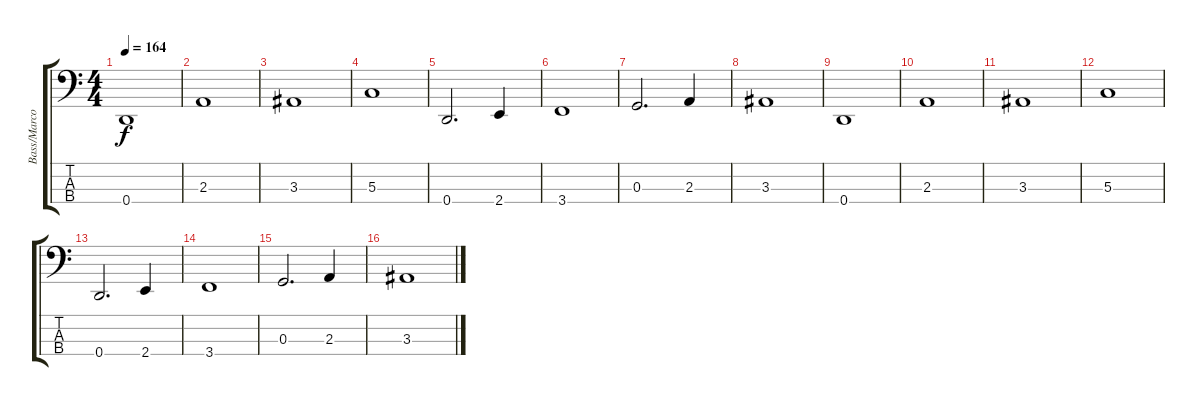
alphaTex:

\track ("Bass/Marco" "Bass/Marco") {instrument electricbasspick}
\staff {score tabs}
\tuning (F2 C2 G1 D1) {hide}
\ts (4 4)
\tempo 164
\clef f4
\ks c
0.4.1{dy f} |
2.3.1 |
3.3.1 |
5.3.1 |
0.4.2{d} 2.4.4 |
3.4.1 |
0.3.2{d} 2.3.4 |
3.3.1 |
0.4.1 |
2.3.1 |
3.3.1 |
5.3.1 |
0.4.2{d} 2.4.4 |
3.4.1 |
0.3.2{d} 2.3.4 |
3.3.1
